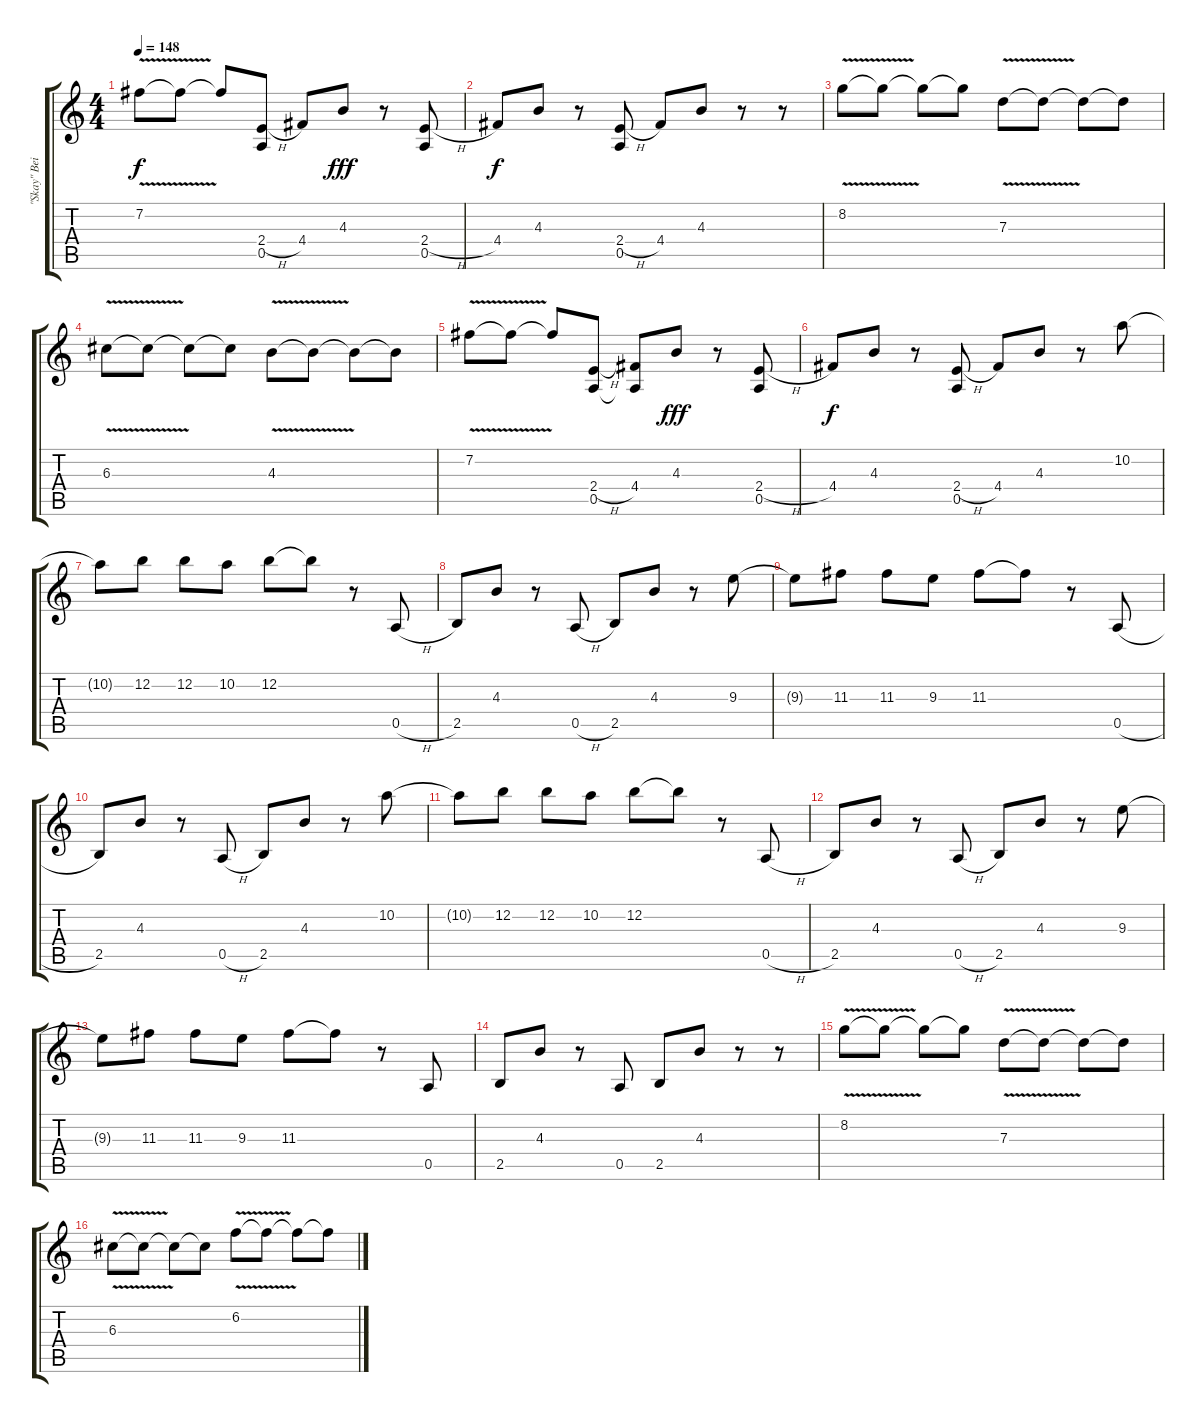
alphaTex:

\track ("\"Skay\" Beilinson" "\"Skay\" Bei") {instrument overdrivenguitar}
\staff {score tabs}
\tuning (E4 B3 G3 D3 A2 E2) {hide}
\ts (4 4)
\tempo 148
\clef g2
\ks c
7.2{v}.8{dy f} 7.2{t}.8 7.2{t}.8 (2.4{h} 0.5).8 4.4.8 4.3.8{dy fff} r.8 (2.4{h} 0.5).8 |
4.4.8{dy f} 4.3.8 r.8 (2.4{h} 0.5).8 4.4.8 4.3.8 r.8 r.8 |
8.2{v}.8 8.2{t}.8 8.2{t}.8 8.2{t}.8 7.3{v}.8 7.3{t}.8 7.3{t}.8 7.3{t}.8 |
6.3{v}.8 6.3{t}.8 6.3{t}.8 6.3{t}.8 4.3{v}.8 4.3{t}.8 4.3{t}.8 4.3{t}.8 |
7.2{v}.8 7.2{t}.8 7.2{t}.8 (2.4{h} 0.5).8 (4.4 0.5{t}).8 4.3.8{dy fff} r.8 (2.4{h} 0.5).8 |
4.4.8{dy f} 4.3.8 r.8 (2.4{h} 0.5).8 4.4.8 4.3.8 r.8 10.2.8 |
10.2{t}.8 12.2.8 12.2.8 10.2.8 12.2.8 12.2{t}.8 r.8 0.5{h}.8 |
2.5.8 4.3.8 r.8 0.5{h}.8 2.5.8 4.3.8 r.8 9.3.8 |
9.3{t}.8 11.3.8 11.3.8 9.3.8 11.3.8 11.3{t}.8 r.8 0.5{h}.8 |
2.5.8 4.3.8 r.8 0.5{h}.8 2.5.8 4.3.8 r.8 10.2.8 |
10.2{t}.8 12.2.8 12.2.8 10.2.8 12.2.8 12.2{t}.8 r.8 0.5{h}.8 |
2.5.8 4.3.8 r.8 0.5{h}.8 2.5.8 4.3.8 r.8 9.3.8 |
9.3{t}.8 11.3.8 11.3.8 9.3.8 11.3.8 11.3{t}.8 r.8 0.5.8 |
2.5.8 4.3.8 r.8 0.5.8 2.5.8 4.3.8 r.8 r.8 |
8.2{v}.8 8.2{t}.8 8.2{t}.8 8.2{t}.8 7.3{v}.8 7.3{t}.8 7.3{t}.8 7.3{t}.8 |
6.3{v}.8 6.3{t}.8 6.3{t}.8 6.3{t}.8 6.2{v}.8 6.2{t}.8 6.2{t}.8 6.2{t}.8
